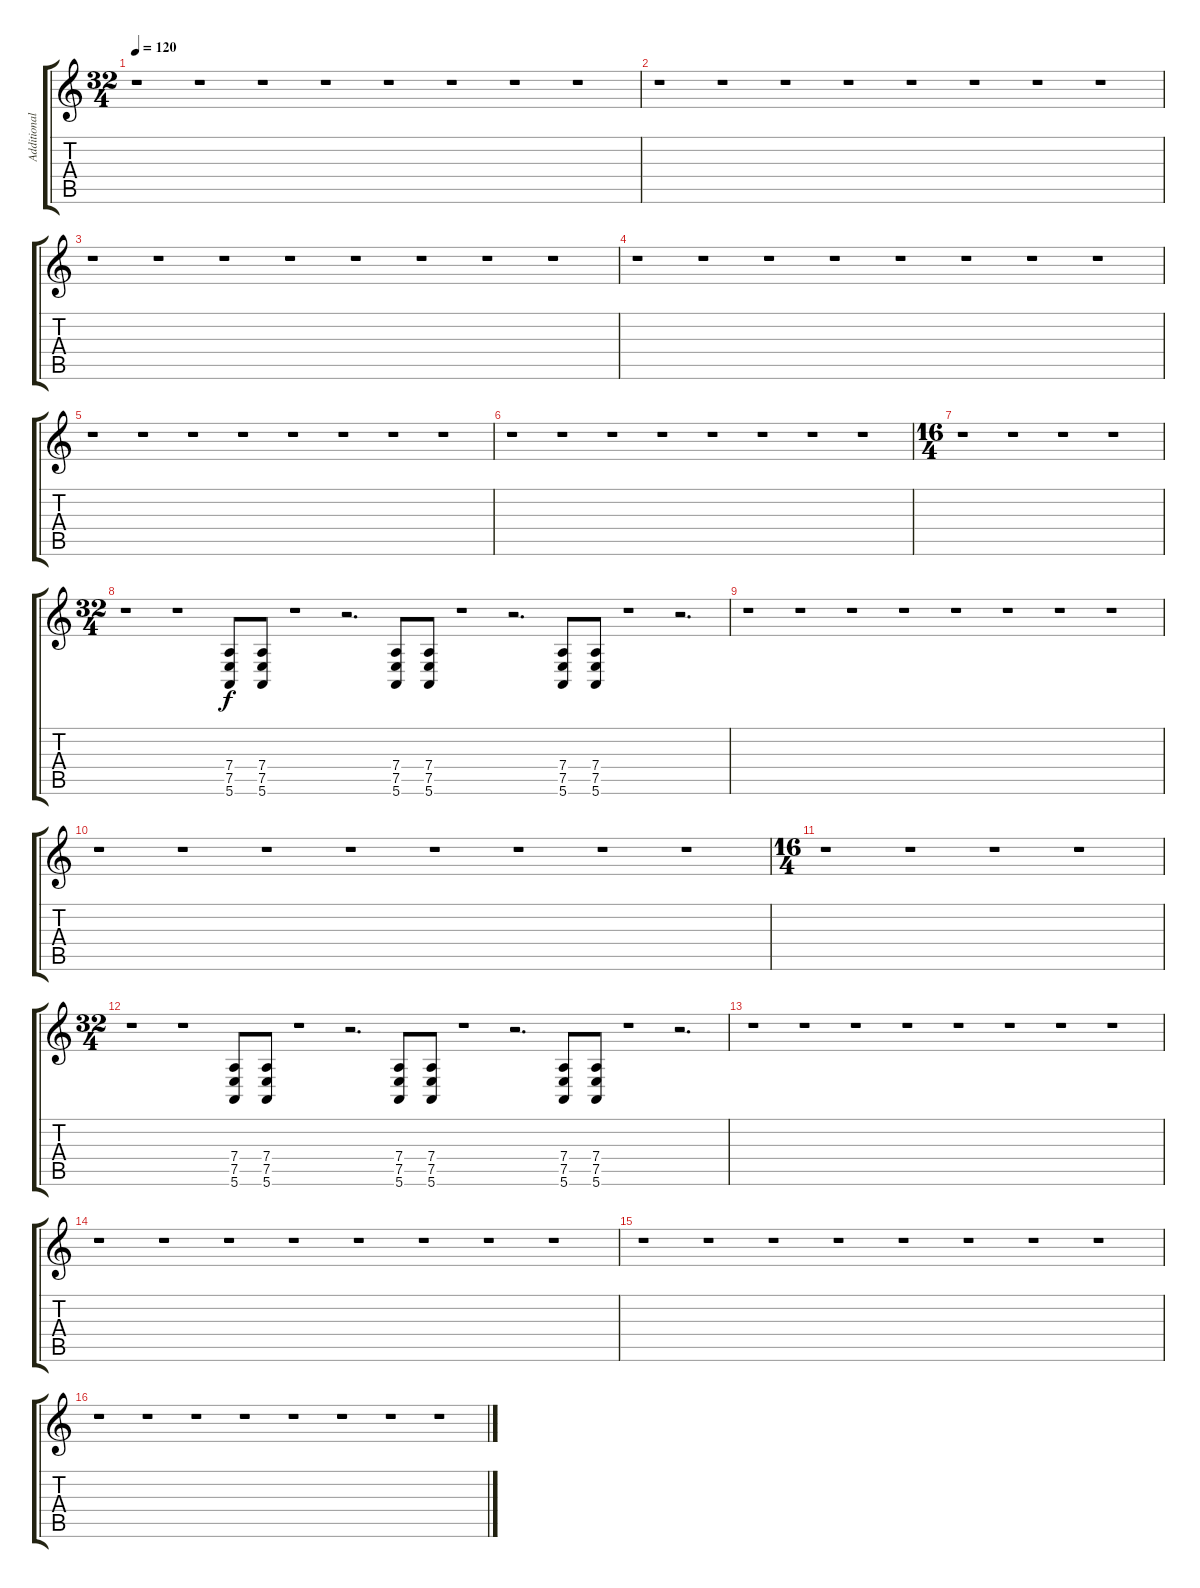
\track ("Additional drums" "Additional") {instrument timpani}
\staff {score tabs}
\tuning (E4 B3 G3 D3 A2 E2) {hide}
\ts (32 4)
\tempo 120
\clef g2
\ks c
r.1{dy f instrument timpani} r.1 r.1 r.1 r.1 r.1 r.1 r.1 |
r.1 r.1 r.1 r.1 r.1 r.1 r.1 r.1 |
r.1 r.1 r.1 r.1 r.1 r.1 r.1 r.1 |
r.1 r.1 r.1 r.1 r.1 r.1 r.1 r.1 |
r.1 r.1 r.1 r.1 r.1 r.1 r.1 r.1 |
r.1 r.1 r.1 r.1 r.1 r.1 r.1 r.1 |
\ts (16 4)
r.1 r.1 r.1 r.1 |
\ts (32 4)
r.1 r.1 (7.4 7.5 5.6).8 (7.4 7.5 5.6).8 r.1 r.2{d} (7.4 7.5 5.6).8 (7.4 7.5 5.6).8 r.1 r.2{d} (7.4 7.5 5.6).8 (7.4 7.5 5.6).8 r.1 r.2{d} |
r.1 r.1 r.1 r.1 r.1 r.1 r.1 r.1 |
r.1 r.1 r.1 r.1 r.1 r.1 r.1 r.1 |
\ts (16 4)
r.1 r.1 r.1 r.1 |
\ts (32 4)
r.1 r.1 (7.4 7.5 5.6).8 (7.4 7.5 5.6).8 r.1 r.2{d} (7.4 7.5 5.6).8 (7.4 7.5 5.6).8 r.1 r.2{d} (7.4 7.5 5.6).8 (7.4 7.5 5.6).8 r.1 r.2{d} |
r.1 r.1 r.1 r.1 r.1 r.1 r.1 r.1 |
r.1 r.1 r.1 r.1 r.1 r.1 r.1 r.1 |
r.1 r.1 r.1 r.1 r.1 r.1 r.1 r.1 |
r.1 r.1 r.1 r.1 r.1 r.1 r.1 r.1
